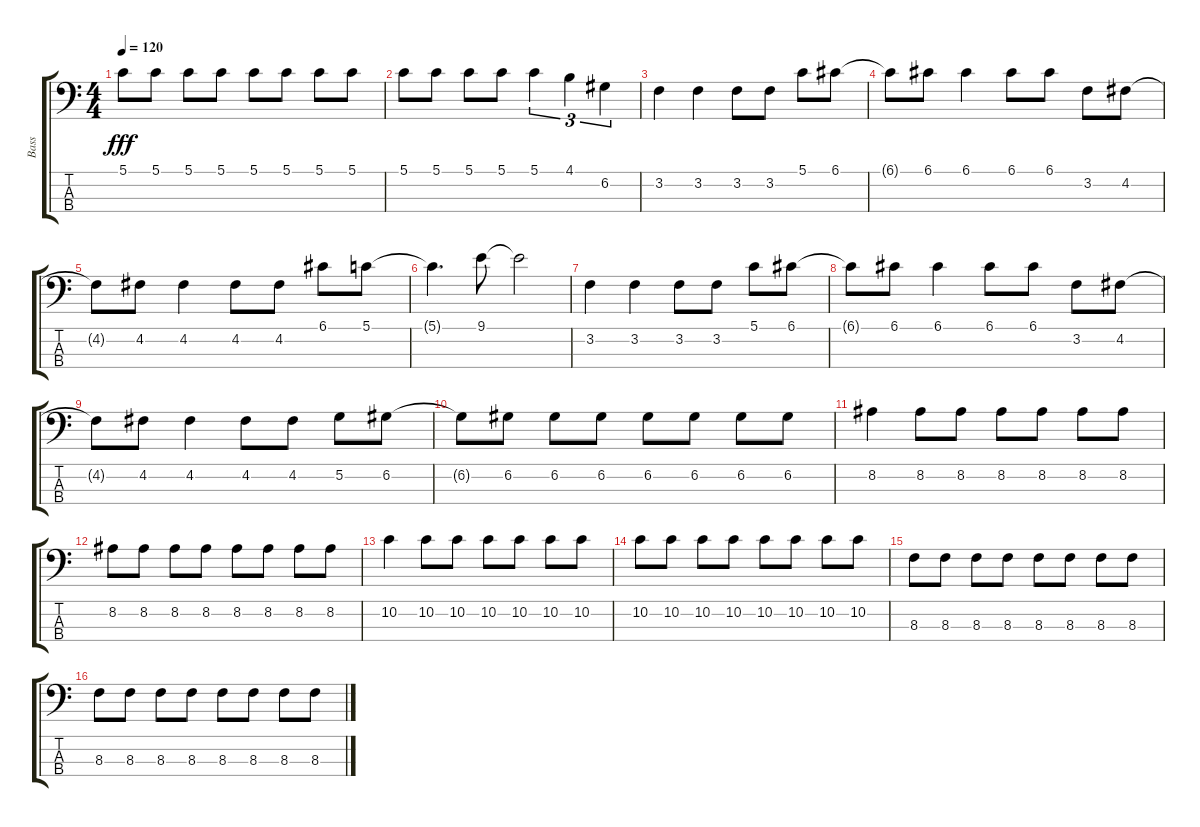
\track ("Bass" "Bass") {instrument electricbasspick}
\staff {score tabs}
\tuning (G2 D2 A1 E1) {hide}
\ts (4 4)
\tempo 120
\clef f4
\ks c
5.1.8{dy fff} 5.1.8 5.1.8 5.1.8 5.1.8 5.1.8 5.1.8 5.1.8 |
5.1.8 5.1.8 5.1.8 5.1.8 5.1.4{tu (3 2)} 4.1.4{tu (3 2)} 6.2.4{tu (3 2)} |
3.2.4 3.2.4 3.2.8 3.2.8 5.1.8 6.1.8 |
6.1{t}.8 6.1.8 6.1.4 6.1.8 6.1.8 3.2.8 4.2.8 |
4.2{t}.8 4.2.8 4.2.4 4.2.8 4.2.8 6.1.8 5.1.8 |
5.1{t}.4{d} 9.1.8 9.1{t}.2 |
3.2.4 3.2.4 3.2.8 3.2.8 5.1.8 6.1.8 |
6.1{t}.8 6.1.8 6.1.4 6.1.8 6.1.8 3.2.8 4.2.8 |
4.2{t}.8 4.2.8 4.2.4 4.2.8 4.2.8 5.2.8 6.2.8 |
6.2{t}.8 6.2.8 6.2.8 6.2.8 6.2.8 6.2.8 6.2.8 6.2.8 |
8.2.4 8.2.8 8.2.8 8.2.8 8.2.8 8.2.8 8.2.8 |
8.2.8 8.2.8 8.2.8 8.2.8 8.2.8 8.2.8 8.2.8 8.2.8 |
10.2.4 10.2.8 10.2.8 10.2.8 10.2.8 10.2.8 10.2.8 |
10.2.8 10.2.8 10.2.8 10.2.8 10.2.8 10.2.8 10.2.8 10.2.8 |
8.3.8 8.3.8 8.3.8 8.3.8 8.3.8 8.3.8 8.3.8 8.3.8 |
8.3.8 8.3.8 8.3.8 8.3.8 8.3.8 8.3.8 8.3.8 8.3.8
